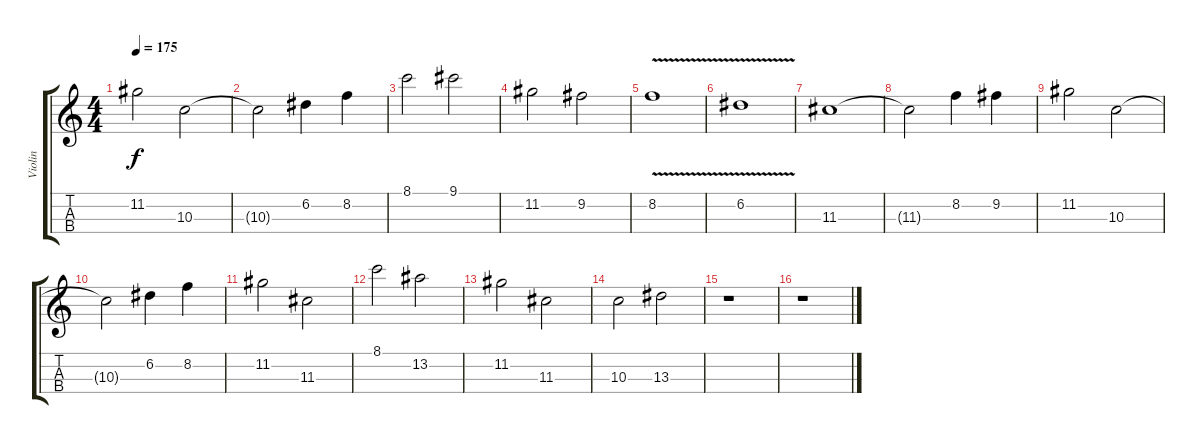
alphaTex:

\track ("Violin" "Violin") {instrument violin}
\staff {score tabs}
\tuning (E5 A4 D4 G3) {hide}
\ts (4 4)
\tempo 175
\clef g2
\ks c
11.2.2{dy f} 10.3.2 |
10.3{t}.2 6.2.4 8.2.4 |
8.1.2 9.1.2 |
11.2.2 9.2.2 |
8.2{v}.1 |
6.2{v}.1 |
11.3.1 |
11.3{t}.2 8.2.4 9.2.4 |
11.2.2 10.3.2 |
10.3{t}.2 6.2.4 8.2.4 |
11.2.2 11.3.2 |
8.1.2 13.2.2 |
11.2.2 11.3.2 |
10.3.2 13.3.2 |
r.1 |
r.1
